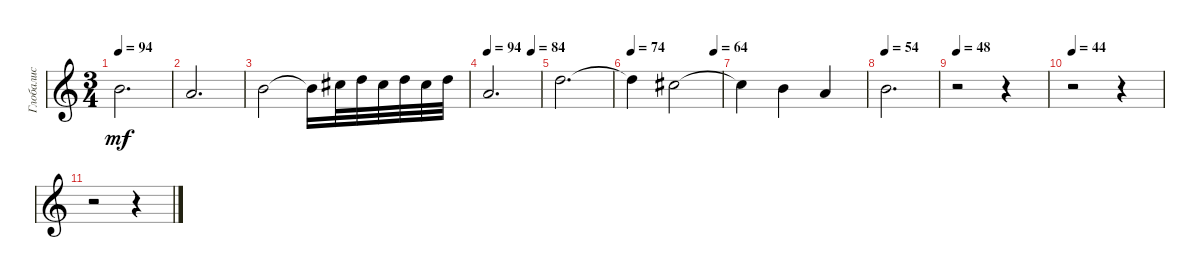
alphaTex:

\track ("Глобалис" "Глобалис") {instrument flute}
\staff {score}
\tuning (E4 B3 G3 D3 A2 E2 B1) {hide}
\ts (3 4)
\tempo 94
\clef g2
\ks c
7.1.2{d dy mf} |
5.1.2{d} |
7.1.2 7.1{t}.16 9.1.32 10.1.32 9.1.32 10.1.32 9.1.32 10.1.32 |
\tempo 94
\tempo (84 0.8333333333333334)
5.1.2{d} |
10.1.2{d} |
\tempo 74
\tempo (64 0.9166666666666666)
10.1{t}.4 9.1.2 |
9.1{t}.4 7.1.4 5.1.4 |
\tempo 54
7.1.2{d} |
\tempo 48
r.2 r.4 |
\tempo 44
r.2 r.4 |
r.2 r.4
